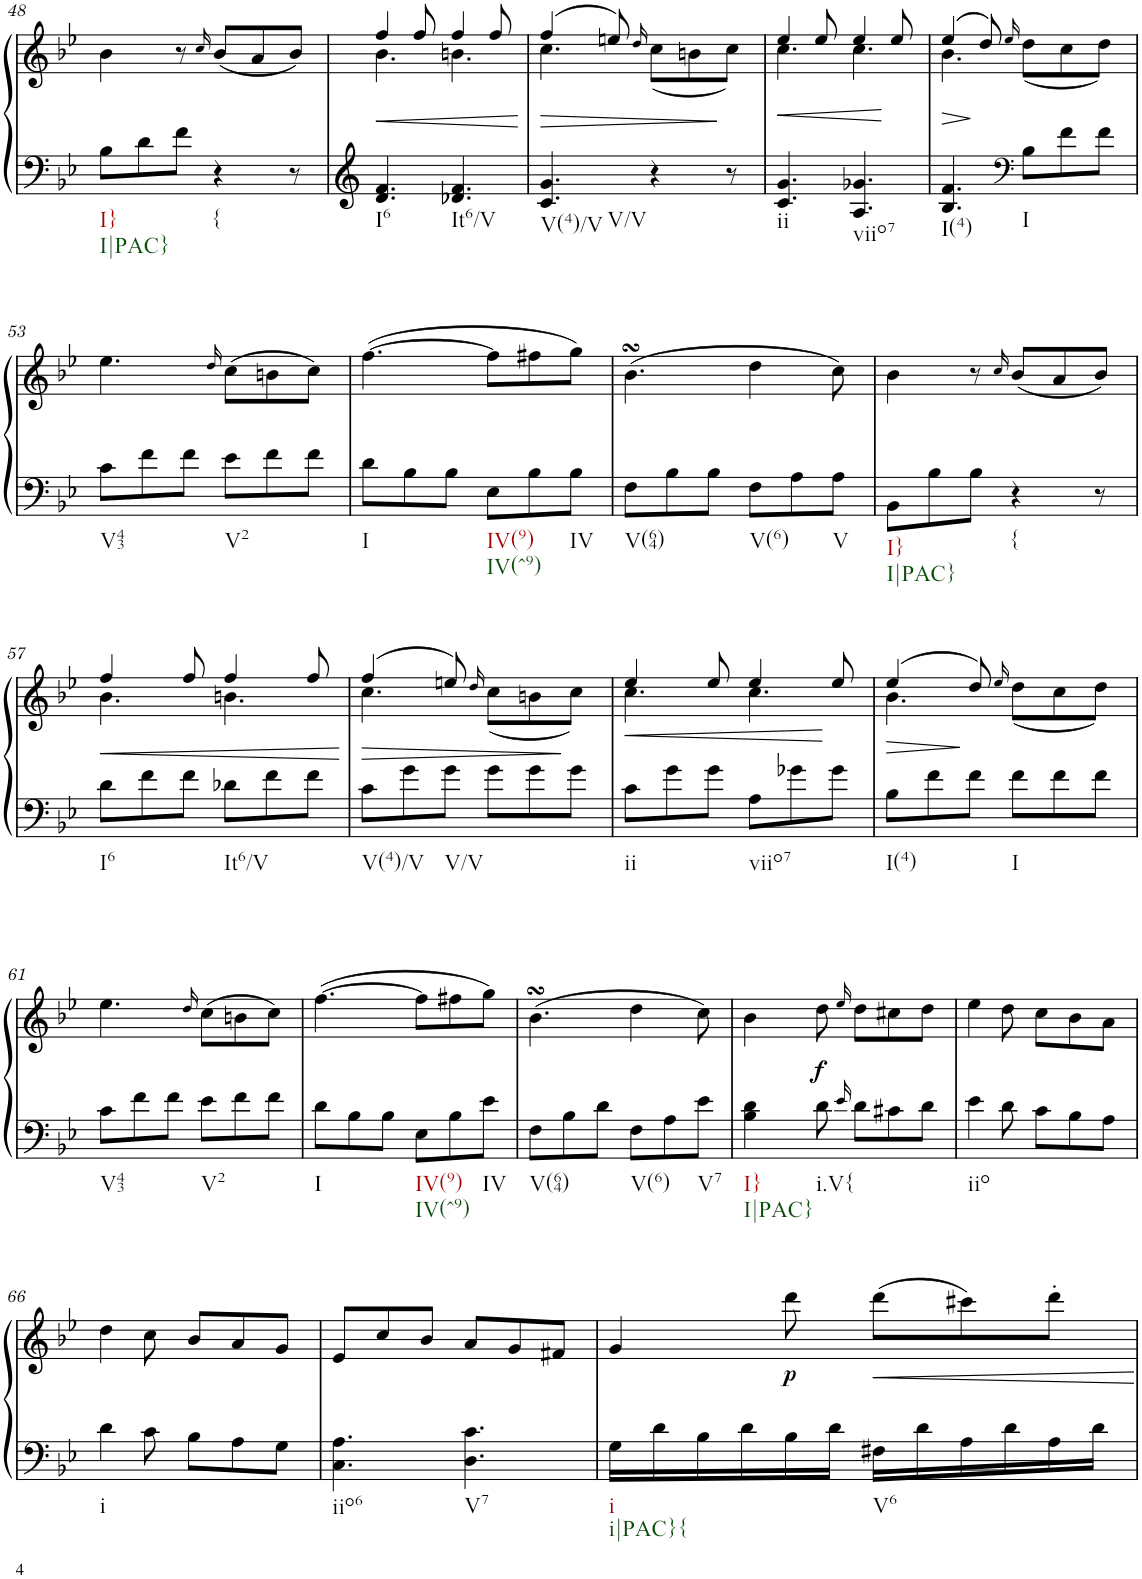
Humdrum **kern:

**kern	**kern	**dynam
*part1	*part1	*part1
*staff2	*staff1	*staff1/2
*I"Klavier linke Hand	*	*
!!LO:PB:g=z
*clefG2	*clefG2	*
*k[b-e-]	*k[b-e-]	*
*M6/8	*M6/8	*
=48	=48	=48
!LO:TX:b:t=I}	!	!
!LO:TX:b:t=I|PAC}	!	!
8B-\L	4b-\	.
8d\	.	.
8f\J	8r	.
.	16qcc/	.
!LO:TX:b:t={	!	!
4r	(8b-/L	.
.	8a/	.
8r	8b-/J)	.
=49	=49	=49
!LO:TX:b:t=I6	!	!
!	!	!LO:HP:b
*	*^	*
4.d/ 4.f/	4ff/	4.b-\	<
.	8ff/	.	.
!LO:TX:b:t=It6/V	!	!	!
4.d-X/ 4.f/	4ff/	4.bn\	.
.	8ff/	.	.
*	*v	*v	*
.	.	[
=50	=50	=50
!LO:TX:b:t=V(4)/V	!	!
!LO:TX:b:t=V/V	!	!
!	!	!LO:HP:b
*	*^	*
4.c/ 4.g/	(4ff/	4.cc\	>
.	8een/)	.	.
.	16qdd/	.	.
4r	(<8cc\L	4.ryy	.
.	8bn\	.	.
8r	8cc\J)	.	]
=51	=51	=51	=51
!LO:TX:b:t=ii	!	!	!
!	!	!	!LO:HP:b
4.c/ 4.g/	4ee-/	4.cc\	<
.	8ee-/	.	.
!LO:TX:b:t=viio7	!	!	!
4.A/ 4.g-X/	4ee-/	4.cc\	.
.	8ee-/	.	[
=52	=52	=52	=52
!LO:TX:b:t=I(4)	!	!	!
!	!	!	!LO:HP:b
4.B-/ 4.f/	(4ee-/	4.b-\	>
.	8dd/)	.	]
*clefF4	*	*	*
.	16qee-/	.	.
!LO:TX:b:t=I	!	!	!
8B-\L	(<8dd\L	4.ryy	.
8f\	8cc\	.	.
8f\J	8dd\J)	.	.
*	*v	*v	*
!!LO:LB:g=z
=53	=53	=53
!LO:TX:b:t=V43	!	!
8c\L	4.ee-\	.
8f\	.	.
8f\J	.	.
.	16qdd/	.
!LO:TX:b:t=V2	!	!
8e-\L	(8cc\L	.
8f\	8bn\	.
8f\J	8cc\J)	.
=54	=54	=54
!LO:TX:b:t=I	!	!
8d\L	([4.ff\	.
8B-\	.	.
8B-\J	.	.
!LO:TX:b:t=IV(9)	!	!
!LO:TX:b:t=IV(^9)	!	!
8E-\L	8ff\L]	.
8B-\	8ff#X\	.
!LO:TX:b:t=IV	!	!
8B-\J	8gg\J)	.
=55	=55	=55
!LO:TX:b:t=V(64)	!	!
8F\L	(4.b-sSSs\	.
8B-\	.	.
8B-\J	.	.
!LO:TX:b:t=V(6)	!	!
8F\L	4dd\	.
8A\	.	.
!LO:TX:b:t=V	!	!
8A\J	8cc\)	.
=56	=56	=56
!LO:TX:b:t=I}	!	!
!LO:TX:b:t=I|PAC}	!	!
8BB-\L	4b-\	.
8B-\	.	.
8B-\J	8r	.
.	16qcc/	.
!LO:TX:b:t={	!	!
4r	(8b-/L	.
.	8a/	.
8r	8b-/J)	.
!!LO:LB:g=z
=57	=57	=57
!LO:TX:b:t=I6	!	!
!	!	!LO:HP:b
*	*^	*
8d\L	4ff/	4.b-\	<
8f\	.	.	.
8f\J	8ff/	.	.
!LO:TX:b:t=It6/V	!	!	!
8d-X\L	4ff/	4.bn\	.
8f\	.	.	.
8f\J	8ff/	.	.
*	*v	*v	*
.	.	[
=58	=58	=58
!LO:TX:b:t=V(4)/V	!	!
!	!	!LO:HP:b
*	*^	*
8c\L	(4ff/	4.cc\	>
8g\	.	.	.
!LO:TX:b:t=V/V	!	!	!
8g\J	8een/)	.	.
.	16qdd/	.	.
8g\L	(<8cc\L	4.ryy	.
8g\	8bn\	.	.
8g\J	8cc\J)	.	]
=59	=59	=59	=59
!LO:TX:b:t=ii	!	!	!
!	!	!	!LO:HP:b
8c\L	4ee-/	4.cc\	<
8g\	.	.	.
8g\J	8ee-/	.	.
!LO:TX:b:t=viio7	!	!	!
8A\L	4ee-/	4.cc\	.
8g-X\	.	.	.
8g-\J	8ee-/	.	[
=60	=60	=60	=60
!LO:TX:b:t=I(4)	!	!	!
!	!	!	!LO:HP:b
8B-\L	(4ee-/	4.b-\	>
8f\	.	.	.
8f\J	8dd/)	.	]
.	16qee-/	.	.
!LO:TX:b:t=I	!	!	!
8f\L	(<8dd\L	4.ryy	.
8f\	8cc\	.	.
8f\J	8dd\J)	.	.
*	*v	*v	*
!!LO:LB:g=z
=61	=61	=61
!LO:TX:b:t=V43	!	!
8c\L	4.ee-\	.
8f\	.	.
8f\J	.	.
.	16qdd/	.
!LO:TX:b:t=V2	!	!
8e-\L	(8cc\L	.
8f\	8bn\	.
8f\J	8cc\J)	.
=62	=62	=62
!LO:TX:b:t=I	!	!
8d\L	([4.ff\	.
8B-\	.	.
8B-\J	.	.
!LO:TX:b:t=IV(9)	!	!
!LO:TX:b:t=IV(^9)	!	!
8E-\L	8ff\L]	.
8B-\	8ff#X\	.
!LO:TX:b:t=IV	!	!
8e-\J	8gg\J)	.
=63	=63	=63
!LO:TX:b:t=V(64)	!	!
8F\L	(4.b-sSSs\	.
8B-\	.	.
8d\J	.	.
!LO:TX:b:t=V(6)	!	!
8F\L	4dd\	.
8A\	.	.
!LO:TX:b:t=V7	!	!
8e-\J	8cc\)	.
=64	=64	=64
!LO:TX:b:t=I}	!	!
!LO:TX:b:t=I|PAC}	!	!
4B-\ 4d\	4b-\	.
!LO:TX:b:t=i.V{	!	!
!	!	!LO:DY:b
8d\	8dd\	f
16qe-/	16qee-/	.
8d\L	8dd\L	.
8c#X\	8cc#X\	.
8d\J	8dd\J	.
=65	=65	=65
!LO:TX:b:t=iio	!	!
4e-\	4ee-\	.
8d\	8dd\	.
8c\L	8cc\L	.
8B-\	8b-\	.
8A\J	8a\J	.
!!LO:LB:g=z
=66	=66	=66
!LO:TX:b:t=i	!	!
4d\	4dd\	.
8c\	8cc\	.
8B-\L	8b-/L	.
8A\	8a/	.
8G\J	8g/J	.
=67	=67	=67
!LO:TX:b:t=iio6	!	!
4.C\ 4.A\	8e-/L	.
.	8cc/	.
.	8b-/J	.
!LO:TX:b:t=V7	!	!
4.D\ 4.c\	8a/L	.
.	8g/	.
.	8f#X/J	.
=68	=68	=68
!LO:TX:b:t=i	!	!
!LO:TX:b:t=i|PAC}{	!	!
16G\LL	4g/	.
16d\	.	.
16B-\	.	.
16d\	.	.
!	!	!LO:DY:b
16B-\	8ddd\	p
16d\JJ	.	.
!LO:TX:b:t=V6	!	!
16F#X\LL	(8ddd\L	.
16d\	.	.
16A\	8ccc#X\)	.
16d\	.	.
16A\	8ddd'\J	.
16d\JJ	.	.
=	=	=
*-	*-	*-
